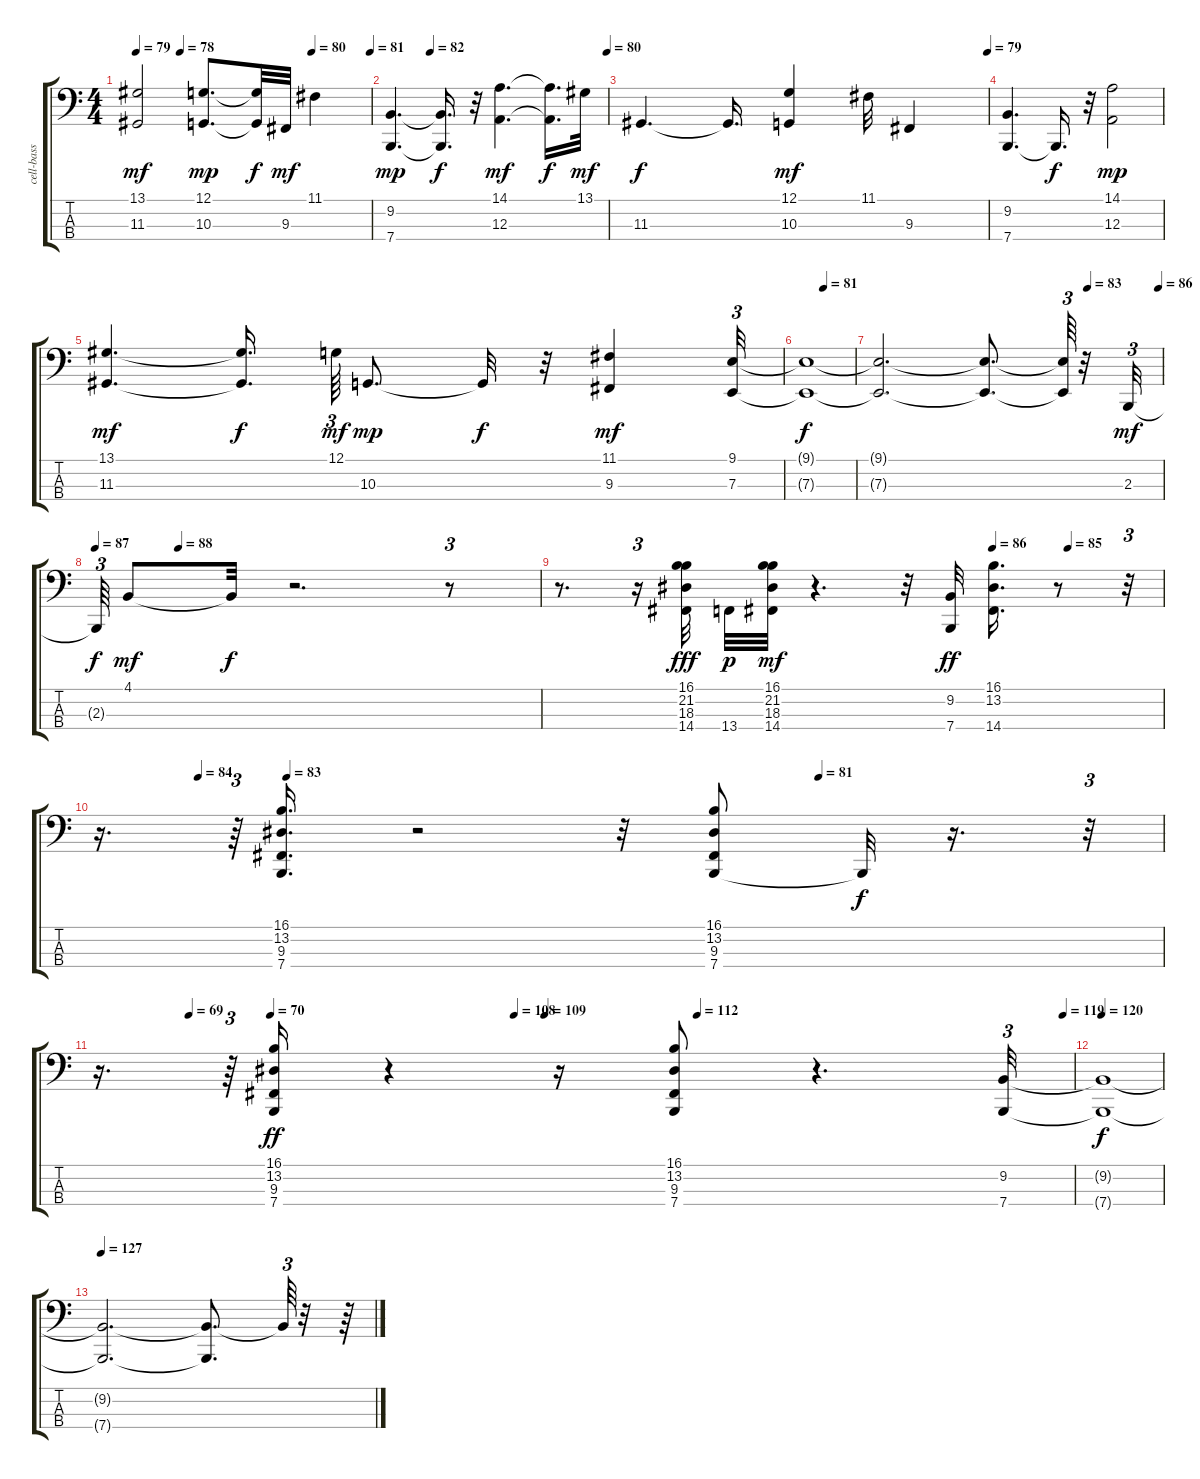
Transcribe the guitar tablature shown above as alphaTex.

\track ("cell-bass" "cell-bass") {instrument stringensemble2}
\staff {score tabs}
\tuning (G2 D2 A1 E1) {hide}
\ts (4 4)
\tempo 79
\tempo (78 0.1875)
\tempo (80 0.75)
\tempo (81 1)
\clef f4
\ks c
(13.1 11.3).2{dy mf} (12.1 10.3).8{d dy mp} (12.1{t} 10.3{t}).32{dy f} 9.3.32{dy mf} 11.1.4 |
\tempo (82 0.1875)
\tempo (80 1)
(9.2 7.4).4{d dy mp} (9.2{t} 7.4{t}).16{d dy f} r.32 (14.1 12.3).4{d dy mf} (14.1{t} 12.3{t}).16{d dy f} 13.1.32{dy mf} |
\tempo (79 1)
11.3.4{d dy f} 11.3{t}.16{d} (12.1 10.3).4{dy mf} 11.1.32 9.3.4 |
(9.2 7.4).4{d} 7.4{t}.16{d dy f} r.32 (14.1 12.3).2{dy mp} |
(13.1 11.3).4{d dy mf} (13.1{t} 11.3{t}).16{d dy f beam splitsecondary} 12.1.64{tu (3 2) dy mf} 10.3.8{d dy mp} 10.3{t}.32{dy f} r.32 (11.1 9.3).4{dy mf} (9.1 7.3).32{tu (3 2)} |
\tempo (81 0.375)
(9.1{t} 7.3{t}).1{dy f} |
\tempo (83 0.7395833333333334)
\tempo (86 0.9895833333333334)
(9.1{t} 7.3{t}).2{d} (9.1{t} 7.3{t}).8{d} (9.1{t} 7.3{t}).64{tu (3 2)} r.32 2.3.32{tu (3 2) dy mf} |
\tempo 87
\tempo (88 0.1875)
2.3{t}.64{tu (3 2) dy f} 4.1.8{dy mf} 4.1{t}.32{dy f} r.2{d} r.8{tu (3 2)} |
\tempo (86 0.71875)
\tempo (85 0.84375)
r.8{d} r.16{tu (3 2)} (16.1 21.2 18.3 14.4).32{dy fff} 13.4.32{dy p} (16.1 21.2 18.3 14.4).32{dy mf} r.4{d} r.32 (9.2 7.4).32{dy ff} (16.1 13.2 14.4).16{d} r.8 r.32{tu (3 2)} |
\tempo (84 0.09375)
\tempo (83 0.17708333333333334)
\tempo (81 0.6770833333333334)
r.16{d} r.64{tu (3 2)} (16.1 13.2 9.3 7.4).16{d} r.2 r.32 (16.1 13.2 9.3 7.4).8 7.4{t}.32{dy f} r.16{d} r.32{tu (3 2)} |
\tempo (69 0.09375)
\tempo (70 0.17708333333333334)
\tempo (108 0.4270833333333333)
\tempo (109 0.4583333333333333)
\tempo (112 0.6145833333333334)
\tempo (119 0.9895833333333334)
r.16{d} r.64{tu (3 2)} (16.1 13.2 9.3 7.4).16{dy ff} r.4 r.16 (16.1 13.2 9.3 7.4).8 r.4{d} (9.2 7.4).32{tu (3 2)} |
\tempo 120
(9.2{t} 7.4{t}).1{dy f} |
\tempo 127
(9.2{t} 7.4{t}).2{d} (9.2{t} 7.4{t}).8{d} 9.2{t}.64{tu (3 2)} r.32 r.64
